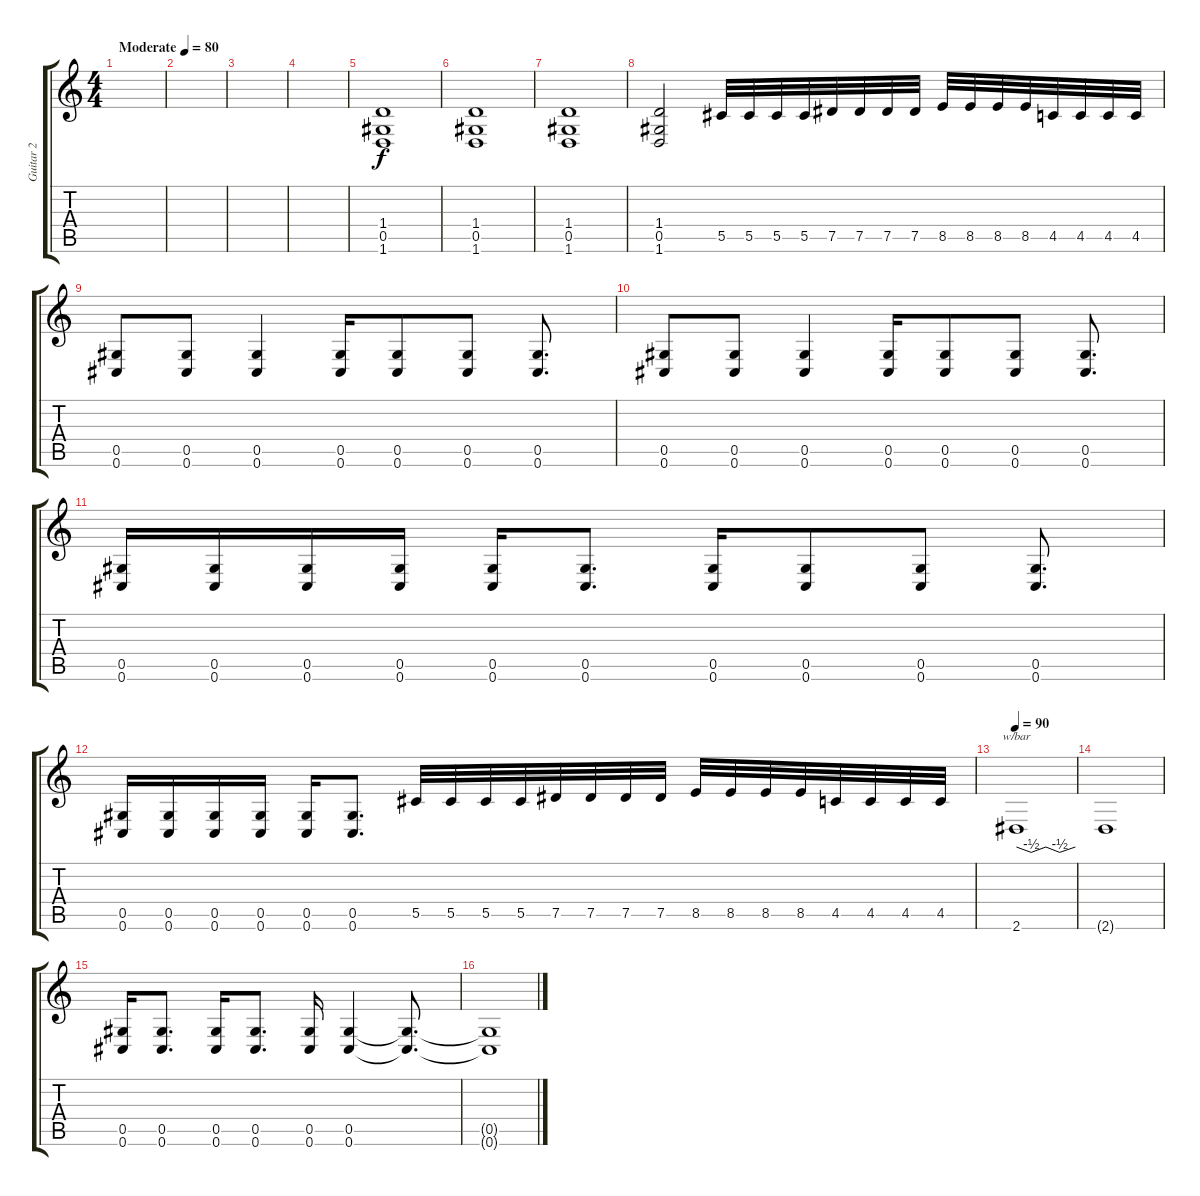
\track ("Guitar 2" "Guitar 2") {instrument distortionguitar}
\staff {score tabs}
\tuning (Eb4 Bb3 Gb3 Db3 Ab2 Db2) {hide}
\ts (4 4)
\tempo (80 "Moderate")
\clef g2
\ks c
|
|
|
|
(1.4 0.5 1.6).1 |
(1.4 0.5 1.6).1 |
(1.4 0.5 1.6).1 |
(1.4 0.5 1.6).2 5.5.32 5.5.32 5.5.32 5.5.32 7.5.32 7.5.32 7.5.32 7.5.32 8.5.32 8.5.32 8.5.32 8.5.32 4.5.32 4.5.32 4.5.32 4.5.32 |
(0.5 0.6).8 (0.5 0.6).8 (0.5 0.6).4 (0.5 0.6).16 (0.5 0.6).8 (0.5 0.6).8 (0.5 0.6).8{d} |
(0.5 0.6).8 (0.5 0.6).8 (0.5 0.6).4 (0.5 0.6).16 (0.5 0.6).8 (0.5 0.6).8 (0.5 0.6).8{d} |
(0.5 0.6).16 (0.5 0.6).16 (0.5 0.6).16 (0.5 0.6).16 (0.5 0.6).16 (0.5 0.6).8{d} (0.5 0.6).16 (0.5 0.6).8 (0.5 0.6).8 (0.5 0.6).8{d} |
(0.5 0.6).16 (0.5 0.6).16 (0.5 0.6).16 (0.5 0.6).16 (0.5 0.6).16 (0.5 0.6).8{d} 5.5.32 5.5.32 5.5.32 5.5.32 7.5.32 7.5.32 7.5.32 7.5.32 8.5.32 8.5.32 8.5.32 8.5.32 4.5.32 4.5.32 4.5.32 4.5.32 |
\tempo 90
2.6.1{tbe (custom default 0 0 15 -2 30 0 44 -2 60 0)} |
2.6{t}.1 |
(0.5 0.6).16 (0.5 0.6).8{d} (0.5 0.6).16 (0.5 0.6).8{d} (0.5 0.6).16 (0.5 0.6).4 (0.5{t} 0.6{t}).8{d} |
(0.5{t} 0.6{t}).1
